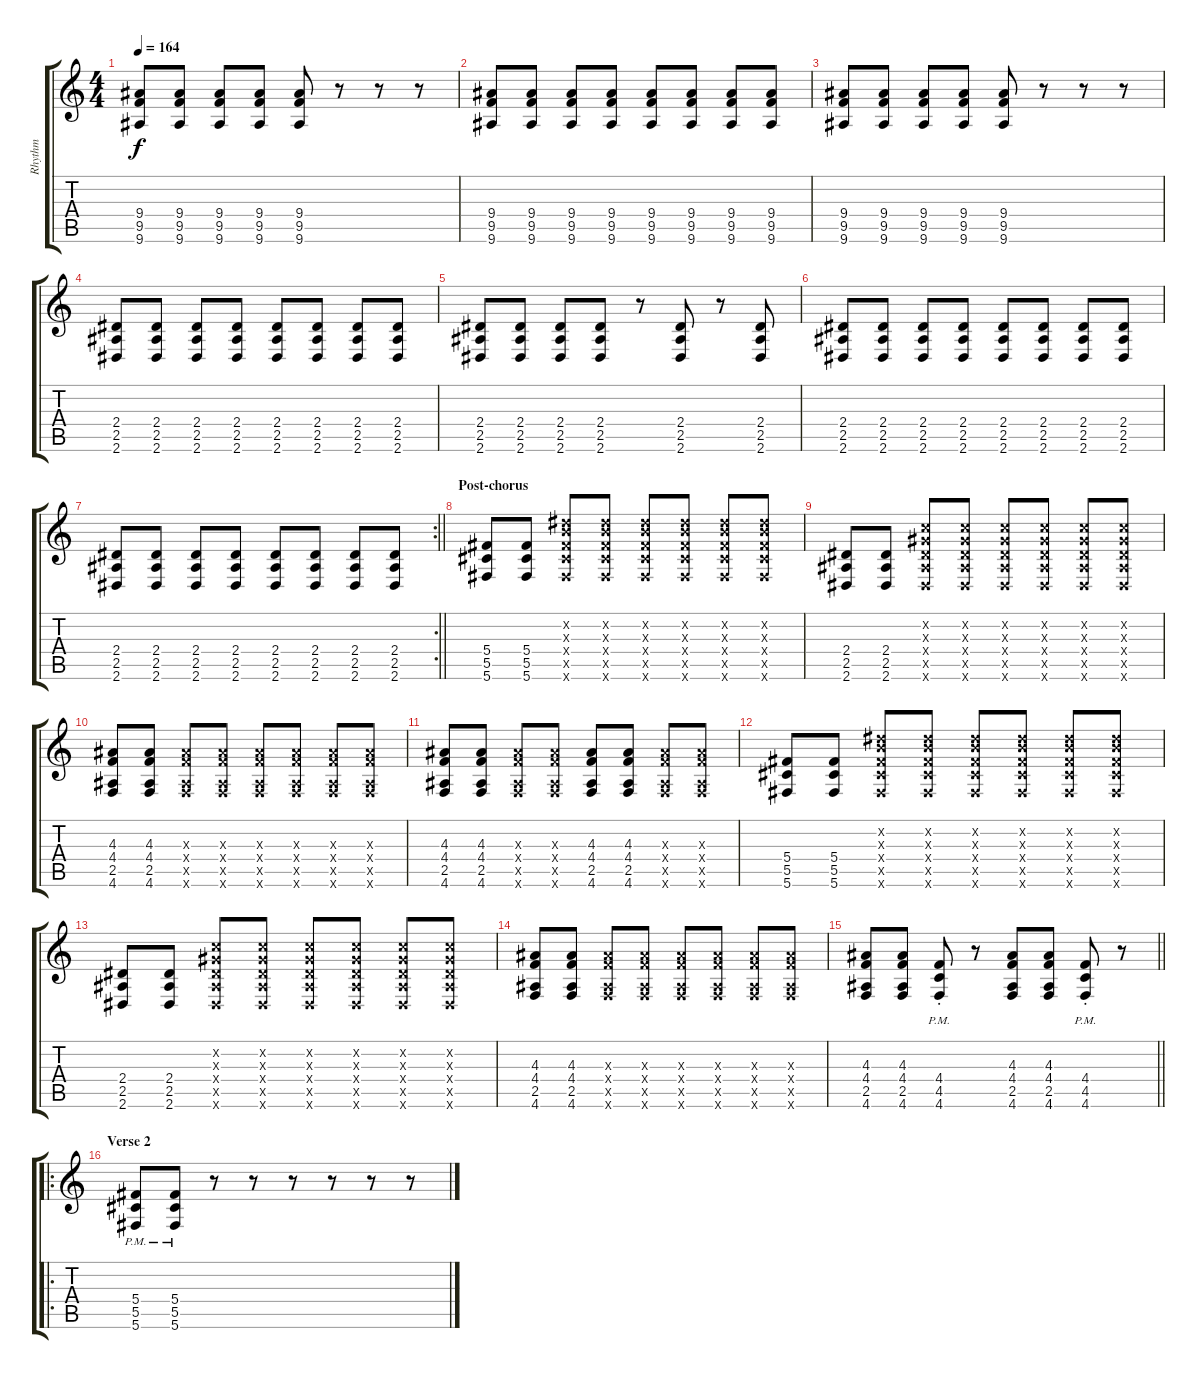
\track ("Rhythm" "Rhythm") {instrument distortionguitar}
\staff {score tabs}
\tuning (Eb4 Bb3 Gb3 Db3 Ab2 Db2) {hide}
\ts (4 4)
\tempo 164
\clef g2
\ks c
(9.4 9.5 9.6).8{dy f} (9.4 9.5 9.6).8 (9.4 9.5 9.6).8 (9.4 9.5 9.6).8 (9.4 9.5 9.6).8 r.8 r.8 r.8 |
(9.4 9.5 9.6).8 (9.4 9.5 9.6).8 (9.4 9.5 9.6).8 (9.4 9.5 9.6).8 (9.4 9.5 9.6).8 (9.4 9.5 9.6).8 (9.4 9.5 9.6).8 (9.4 9.5 9.6).8 |
(9.4 9.5 9.6).8 (9.4 9.5 9.6).8 (9.4 9.5 9.6).8 (9.4 9.5 9.6).8 (9.4 9.5 9.6).8 r.8 r.8 r.8 |
(2.4 2.5 2.6).8 (2.4 2.5 2.6).8 (2.4 2.5 2.6).8 (2.4 2.5 2.6).8 (2.4 2.5 2.6).8 (2.4 2.5 2.6).8 (2.4 2.5 2.6).8 (2.4 2.5 2.6).8 |
(2.4 2.5 2.6).8 (2.4 2.5 2.6).8 (2.4 2.5 2.6).8 (2.4 2.5 2.6).8 r.8 (2.4 2.5 2.6).8 r.8 (2.4 2.5 2.6).8 |
(2.4 2.5 2.6).8 (2.4 2.5 2.6).8 (2.4 2.5 2.6).8 (2.4 2.5 2.6).8 (2.4 2.5 2.6).8 (2.4 2.5 2.6).8 (2.4 2.5 2.6).8 (2.4 2.5 2.6).8 |
\rc 2
\barLineRight lightlight
(2.4 2.5 2.6).8 (2.4 2.5 2.6).8 (2.4 2.5 2.6).8 (2.4 2.5 2.6).8 (2.4 2.5 2.6).8 (2.4 2.5 2.6).8 (2.4 2.5 2.6).8 (2.4 2.5 2.6).8 |
\section ("" "Post-chorus")
(5.4 5.5 5.6).8 (5.4 5.5 5.6).8 (5.2{x} 5.3{x} 5.4{x} 5.5{x} 5.6{x}).8 (5.2{x} 5.3{x} 5.4{x} 5.5{x} 5.6{x}).8 (5.2{x} 5.3{x} 5.4{x} 5.5{x} 5.6{x}).8 (5.2{x} 5.3{x} 5.4{x} 5.5{x} 5.6{x}).8 (5.2{x} 5.3{x} 5.4{x} 5.5{x} 5.6{x}).8 (5.2{x} 5.3{x} 5.4{x} 5.5{x} 5.6{x}).8 |
(2.4 2.5 2.6).8 (2.4 2.5 2.6).8 (2.2{x} 2.3{x} 2.4{x} 2.5{x} 2.6{x}).8 (2.2{x} 2.3{x} 2.4{x} 2.5{x} 2.6{x}).8 (2.2{x} 2.3{x} 2.4{x} 2.5{x} 2.6{x}).8 (2.2{x} 2.3{x} 2.4{x} 2.5{x} 2.6{x}).8 (2.2{x} 2.3{x} 2.4{x} 2.5{x} 2.6{x}).8 (2.2{x} 2.3{x} 2.4{x} 2.5{x} 2.6{x}).8 |
(4.3 4.4 2.5 4.6).8 (4.3 4.4 2.5 4.6).8 (4.3{x} 4.4{x} 2.5{x} 4.6{x}).8 (4.3{x} 4.4{x} 2.5{x} 4.6{x}).8 (4.3{x} 4.4{x} 2.5{x} 4.6{x}).8 (4.3{x} 4.4{x} 2.5{x} 4.6{x}).8 (4.3{x} 4.4{x} 2.5{x} 4.6{x}).8 (4.3{x} 4.4{x} 2.5{x} 4.6{x}).8 |
(4.3 4.4 2.5 4.6).8 (4.3 4.4 2.5 4.6).8 (4.3{x} 4.4{x} 2.5{x} 4.6{x}).8 (4.3{x} 4.4{x} 2.5{x} 4.6{x}).8 (4.3 4.4 2.5 4.6).8 (4.3 4.4 2.5 4.6).8 (4.3{x} 4.4{x} 2.5{x} 4.6{x}).8 (4.3{x} 4.4{x} 2.5{x} 4.6{x}).8 |
(5.4 5.5 5.6).8 (5.4 5.5 5.6).8 (5.2{x} 5.3{x} 5.4{x} 5.5{x} 5.6{x}).8 (5.2{x} 5.3{x} 5.4{x} 5.5{x} 5.6{x}).8 (5.2{x} 5.3{x} 5.4{x} 5.5{x} 5.6{x}).8 (5.2{x} 5.3{x} 5.4{x} 5.5{x} 5.6{x}).8 (5.2{x} 5.3{x} 5.4{x} 5.5{x} 5.6{x}).8 (5.2{x} 5.3{x} 5.4{x} 5.5{x} 5.6{x}).8 |
(2.4 2.5 2.6).8 (2.4 2.5 2.6).8 (2.2{x} 2.3{x} 2.4{x} 2.5{x} 2.6{x}).8 (2.2{x} 2.3{x} 2.4{x} 2.5{x} 2.6{x}).8 (2.2{x} 2.3{x} 2.4{x} 2.5{x} 2.6{x}).8 (2.2{x} 2.3{x} 2.4{x} 2.5{x} 2.6{x}).8 (2.2{x} 2.3{x} 2.4{x} 2.5{x} 2.6{x}).8 (2.2{x} 2.3{x} 2.4{x} 2.5{x} 2.6{x}).8 |
(4.3 4.4 2.5 4.6).8 (4.3 4.4 2.5 4.6).8 (4.3{x} 4.4{x} 2.5{x} 4.6{x}).8 (4.3{x} 4.4{x} 2.5{x} 4.6{x}).8 (4.3{x} 4.4{x} 2.5{x} 4.6{x}).8 (4.3{x} 4.4{x} 2.5{x} 4.6{x}).8 (4.3{x} 4.4{x} 2.5{x} 4.6{x}).8 (4.3{x} 4.4{x} 2.5{x} 4.6{x}).8 |
\barLineRight lightlight
(4.3 4.4 2.5 4.6).8 (4.3 4.4 2.5 4.6).8 (4.4{pm st} 4.5{pm st} 4.6{pm st}).8 r.8 (4.3 4.4 2.5 4.6).8 (4.3 4.4 2.5 4.6).8 (4.4{pm st} 4.5{pm st} 4.6{pm st}).8 r.8 |
\ro
\section ("" "Verse 2")
(5.4{pm} 5.5{pm} 5.6{pm}).8 (5.4{pm} 5.5{pm} 5.6{pm}).8 r.8 r.8 r.8 r.8 r.8 r.8
